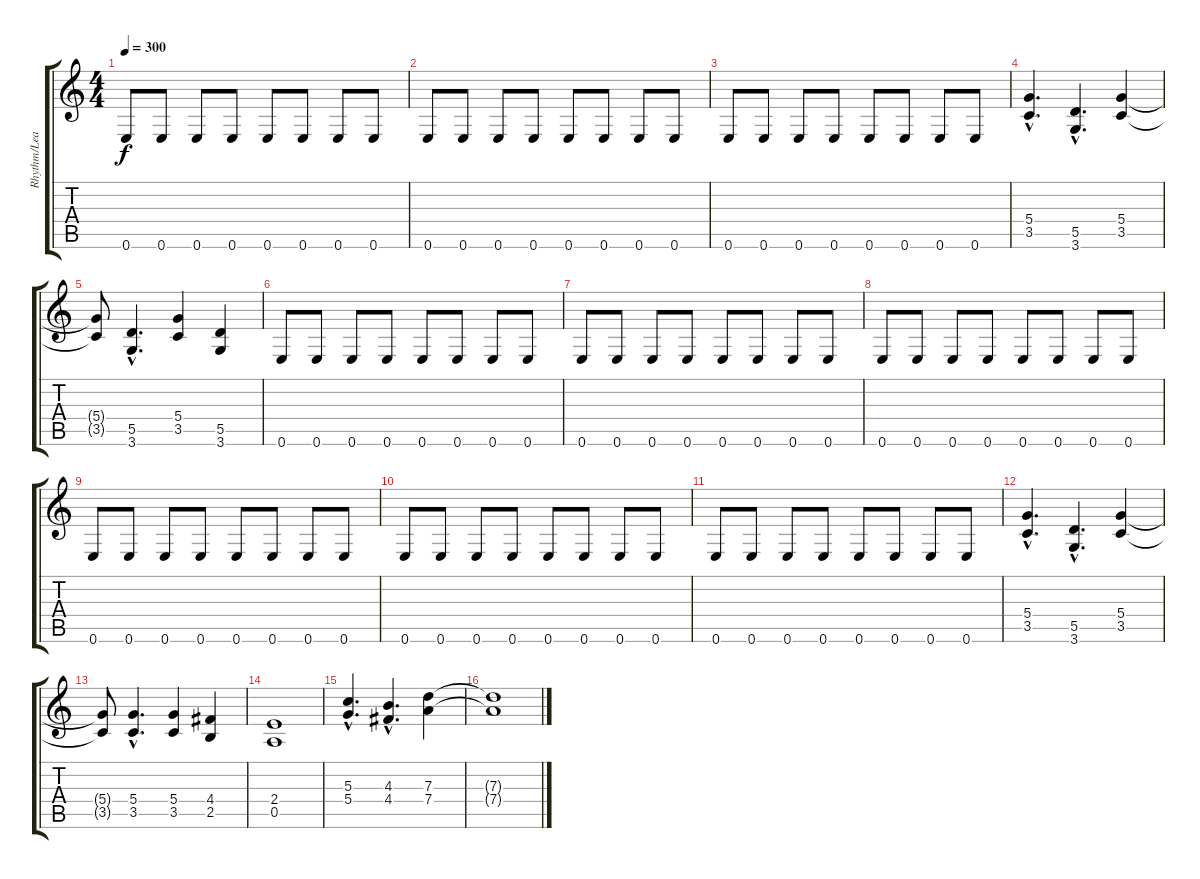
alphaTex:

\track ("Rhythm/Lead" "Rhythm/Lea") {instrument distortionguitar}
\staff {score tabs}
\tuning (E4 B3 G3 D3 A2 E2) {hide}
\ts (4 4)
\tempo 300
\clef g2
\ks c
0.6.8{dy f} 0.6.8 0.6.8 0.6.8 0.6.8 0.6.8 0.6.8 0.6.8 |
0.6.8 0.6.8 0.6.8 0.6.8 0.6.8 0.6.8 0.6.8 0.6.8 |
0.6.8 0.6.8 0.6.8 0.6.8 0.6.8 0.6.8 0.6.8 0.6.8 |
(5.4{hac} 3.5{hac}).4{d} (5.5{hac} 3.6{hac}).4{d} (5.4 3.5).4 |
(5.4{t} 3.5{t}).8 (5.5{hac} 3.6{hac}).4{d} (5.4 3.5).4 (5.5 3.6).4 |
0.6.8 0.6.8 0.6.8 0.6.8 0.6.8 0.6.8 0.6.8 0.6.8 |
0.6.8 0.6.8 0.6.8 0.6.8 0.6.8 0.6.8 0.6.8 0.6.8 |
0.6.8 0.6.8 0.6.8 0.6.8 0.6.8 0.6.8 0.6.8 0.6.8 |
0.6.8 0.6.8 0.6.8 0.6.8 0.6.8 0.6.8 0.6.8 0.6.8 |
0.6.8 0.6.8 0.6.8 0.6.8 0.6.8 0.6.8 0.6.8 0.6.8 |
0.6.8 0.6.8 0.6.8 0.6.8 0.6.8 0.6.8 0.6.8 0.6.8 |
(5.4{hac} 3.5{hac}).4{d} (5.5{hac} 3.6{hac}).4{d} (5.4 3.5).4 |
(5.4{t} 3.5{t}).8 (5.4{hac} 3.5{hac}).4{d} (5.4 3.5).4 (4.4 2.5).4 |
(2.4 0.5).1 |
(5.3{hac} 5.4{hac}).4{d} (4.3{hac} 4.4{hac}).4{d} (7.3 7.4).4 |
(7.3{t} 7.4{t}).1
